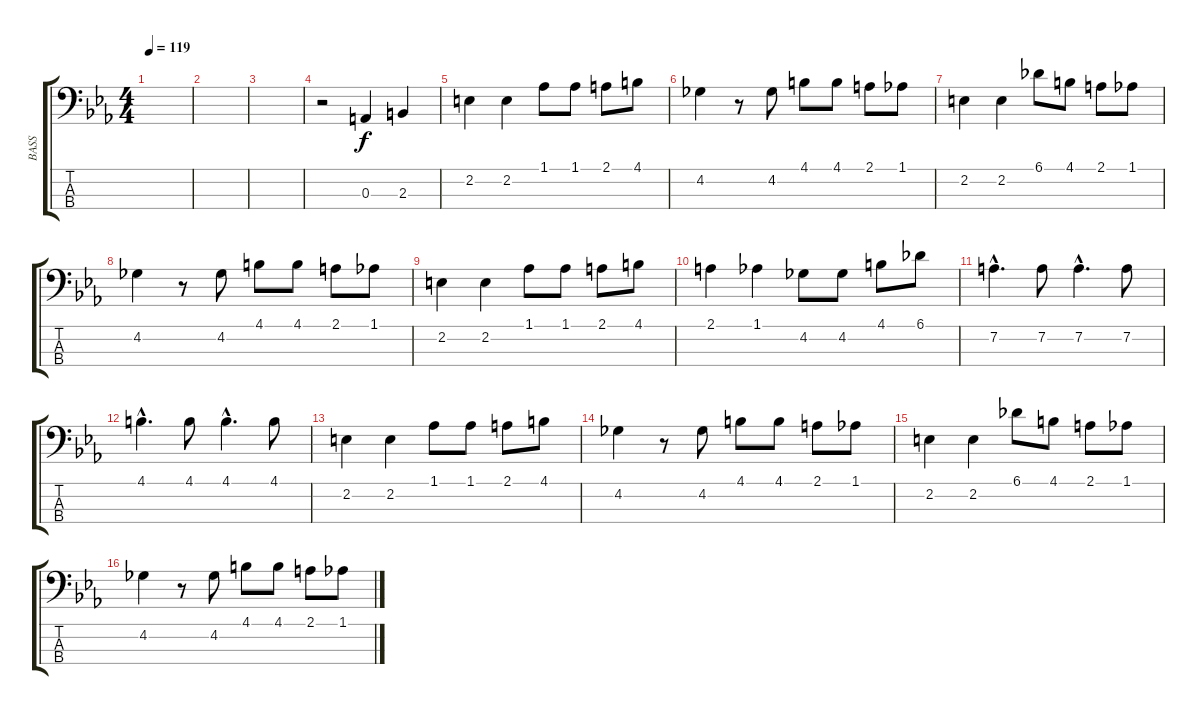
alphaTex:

\track ("BASS" "BASS") {instrument electricbassfinger}
\staff {score tabs}
\tuning (G2 D2 A1 E1) {hide}
\ts (4 4)
\tempo 119
\clef f4
\ks eb
|
|
|
r.2 0.3.4 2.3.4 |
2.2.4 2.2.4 1.1.8 1.1.8 2.1.8 4.1.8 |
4.2.4 r.8 4.2.8 4.1.8 4.1.8 2.1.8 1.1.8 |
2.2.4 2.2.4 6.1.8 4.1.8 2.1.8 1.1.8 |
4.2.4 r.8 4.2.8 4.1.8 4.1.8 2.1.8 1.1.8 |
2.2.4 2.2.4 1.1.8 1.1.8 2.1.8 4.1.8 |
2.1.4 1.1.4 4.2.8 4.2.8 4.1.8 6.1.8 |
7.2{hac}.4{d} 7.2.8 7.2{hac}.4{d} 7.2.8 |
4.1{hac}.4{d} 4.1.8 4.1{hac}.4{d} 4.1.8 |
2.2.4 2.2.4 1.1.8 1.1.8 2.1.8 4.1.8 |
4.2.4 r.8 4.2.8 4.1.8 4.1.8 2.1.8 1.1.8 |
2.2.4 2.2.4 6.1.8 4.1.8 2.1.8 1.1.8 |
4.2.4 r.8 4.2.8 4.1.8 4.1.8 2.1.8 1.1.8
